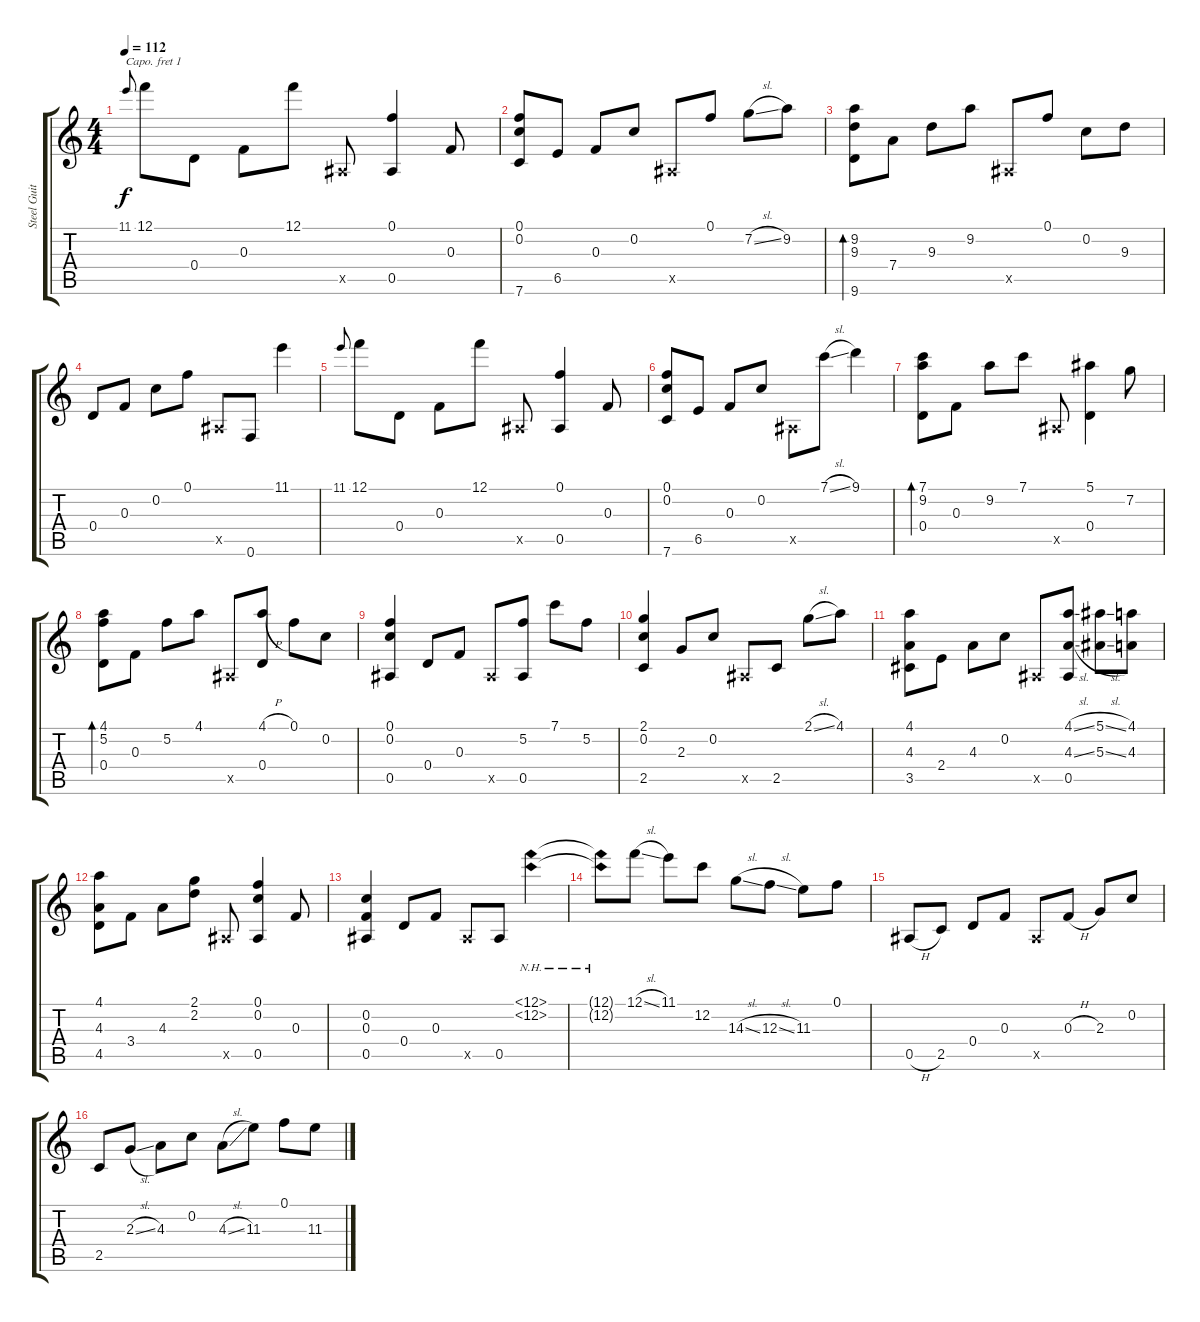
\track ("Steel Guitar" "Steel Guit") {instrument acousticguitarsteel}
\staff {score tabs}
\capo 1
\tuning (E4 B3 E3 Db3 A2 E2) {hide}
\ts (4 4)
\tempo 112
\clef g2
\ks c
11.1.8{gr onbeat dy f} 12.1.8 0.4.8 0.3.8 12.1.8 0.5{x}.8 (0.1 0.5).4 0.3.8 |
(0.1 0.2 7.6).8 6.5.8 0.3.8 0.2.8 0.5{x}.8 0.1.8 7.2{sl}.8 9.2.8 |
(9.2 9.3 9.6).8{bd 120} 7.4.8 9.3.8 9.2.8 0.5{x}.8 0.1.8 0.2.8 9.3.8 |
0.4.8 0.3.8 0.2.8 0.1.8 0.5{x}.8 0.6.8 11.1.4 |
11.1.8{gr onbeat} 12.1.8 0.4.8 0.3.8 12.1.8 0.5{x}.8 (0.1 0.5).4 0.3.8 |
(0.1 0.2 7.6).8 6.5.8 0.3.8 0.2.8 0.5{x}.8 7.1{sl}.8 9.1.4 |
(7.1 9.2 0.4).8{bd 120} 0.3.8 9.2.8 7.1.8 0.5{x}.8 (5.1 0.4).4 7.2.8 |
(4.1 5.2 0.4).8{bd 120} 0.3.8 5.2.8 4.1.8 0.5{x}.8 (4.1{h} 0.4).8 0.1.8 0.2.8 |
(0.1 0.2 0.5).4 0.4.8 0.3.8 0.5{x}.8 (5.2 0.5).8 7.1.8 5.2.8 |
(2.1 0.2 2.5).4 2.3.8 0.2.8 0.5{x}.8 2.5.8 2.1{sl}.8 4.1.8 |
(4.1 4.3 3.5).8 2.4.8 4.3.8 0.2.8 0.5{x}.8 (4.1{sl} 4.3{sl} 0.5).8 (5.1{sl} 5.3{sl}).8 (4.1 4.3).8 |
(4.1 4.3 4.5).8 3.4.8 4.3.8 (2.1 2.2).8 0.5{x}.8 (0.1 0.2 0.5).4 0.3.8 |
(0.2 0.3 0.5).4 0.4.8 0.3.8 0.5{x}.8 0.5.8 (12.1{nh} 12.2{nh}).4 |
(12.1{nh t} 12.2{nh t}).8 12.1{sl}.8 11.1.8 12.2.8 14.3{sl}.8 12.3{sl}.8 11.3.8 0.1.8 |
0.5{h}.8 2.5.8 0.4.8 0.3.8 0.5{x}.8 0.3{h}.8 2.3.8 0.2.8 |
2.5.8 2.3{sl}.8 4.3.8 0.2.8 4.3{sl}.8 11.3.8 0.1.8 11.3.8
